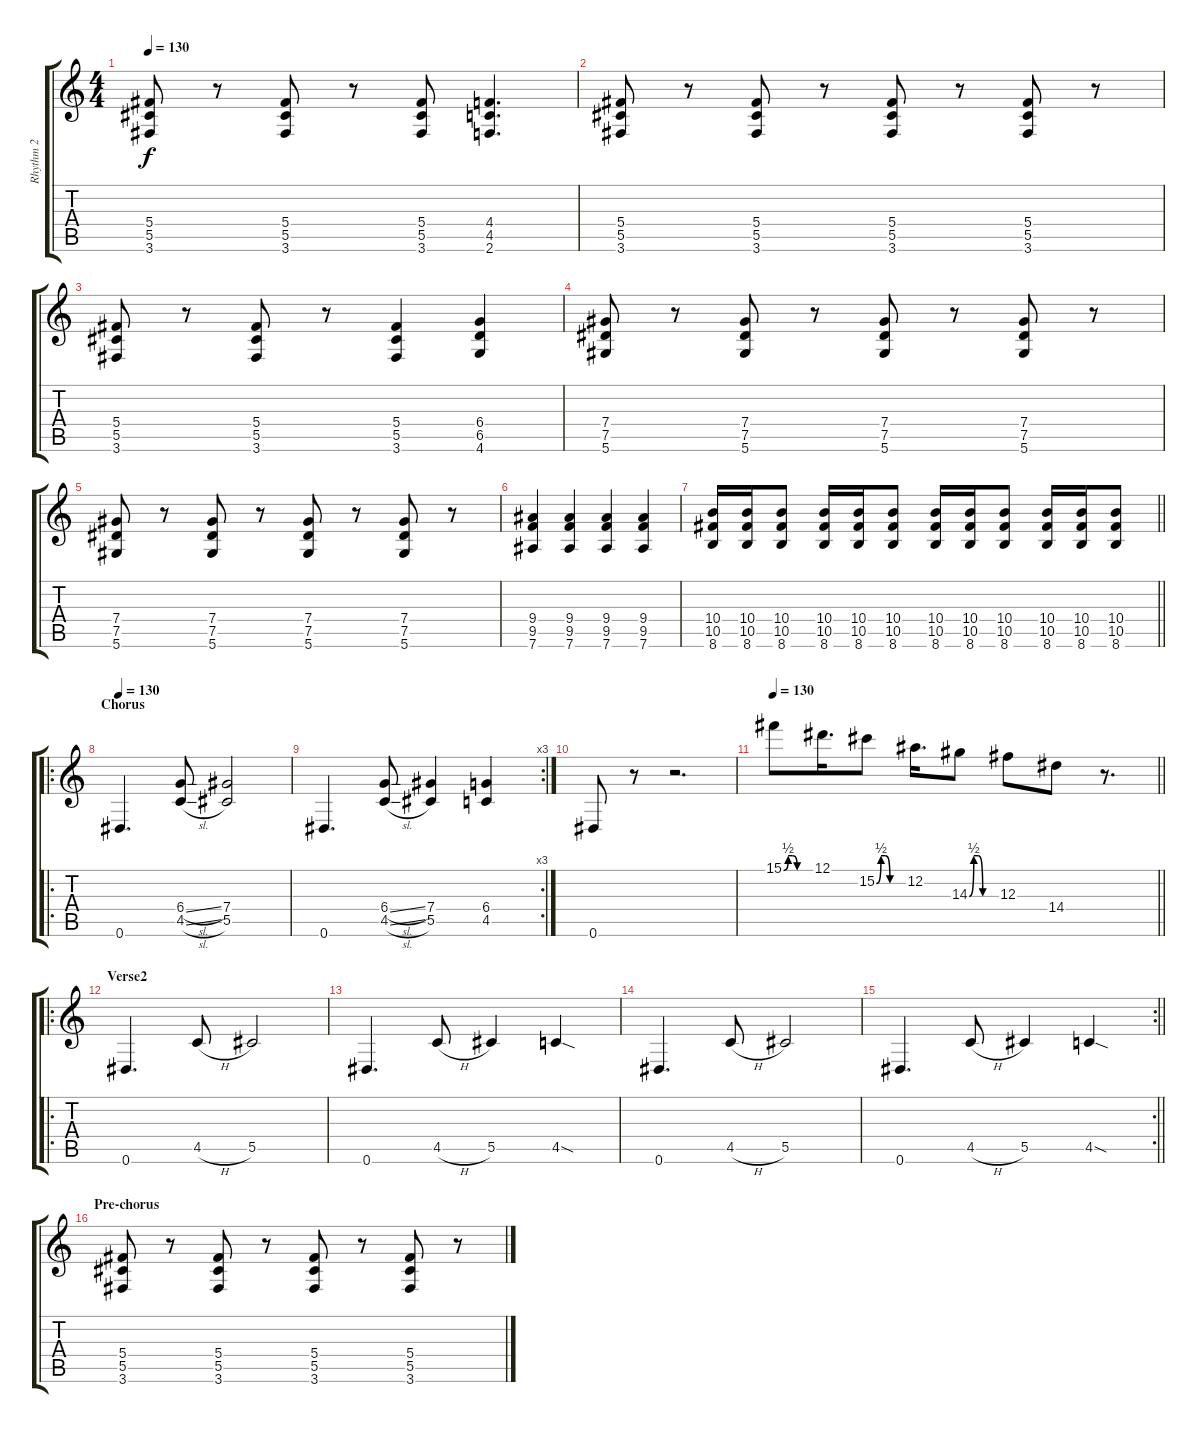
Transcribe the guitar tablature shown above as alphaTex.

\track ("Rhythm 2" "Rhythm 2") {instrument overdrivenguitar}
\staff {score tabs}
\tuning (Eb4 Bb3 Gb3 Db3 Ab2 Eb2) {hide}
\ts (4 4)
\tempo 130
\clef g2
\ks c
(5.4 5.5 3.6).8{dy f} r.8 (5.4 5.5 3.6).8 r.8 (5.4 5.5 3.6).8 (4.4 4.5 2.6).4{d} |
(5.4 5.5 3.6).8 r.8 (5.4 5.5 3.6).8 r.8 (5.4 5.5 3.6).8 r.8 (5.4 5.5 3.6).8 r.8 |
(5.4 5.5 3.6).8 r.8 (5.4 5.5 3.6).8 r.8 (5.4 5.5 3.6).4 (6.4 6.5 4.6).4 |
(7.4 7.5 5.6).8 r.8 (7.4 7.5 5.6).8 r.8 (7.4 7.5 5.6).8 r.8 (7.4 7.5 5.6).8 r.8 |
(7.4 7.5 5.6).8 r.8 (7.4 7.5 5.6).8 r.8 (7.4 7.5 5.6).8 r.8 (7.4 7.5 5.6).8 r.8 |
(9.4 9.5 7.6).4 (9.4 9.5 7.6).4 (9.4 9.5 7.6).4 (9.4 9.5 7.6).4 |
\barLineRight lightlight
(10.4 10.5 8.6).16 (10.4 10.5 8.6).16 (10.4 10.5 8.6).8 (10.4 10.5 8.6).16 (10.4 10.5 8.6).16 (10.4 10.5 8.6).8 (10.4 10.5 8.6).16 (10.4 10.5 8.6).16 (10.4 10.5 8.6).8 (10.4 10.5 8.6).16 (10.4 10.5 8.6).16 (10.4 10.5 8.6).8 |
\ro
\section ("" "Chorus")
\tempo 130
0.6.4{d instrument overdrivenguitar} (6.4{sl} 4.5{sl}).8 (7.4 5.5).2 |
\rc 3
0.6.4{d} (6.4{sl} 4.5{sl}).8 (7.4 5.5).4 (6.4 4.5).4 |
0.6.8 r.8 r.2{d} |
\tempo 130
\barLineRight lightlight
15.1{be (custom 0 0 10 2 20 2 30 0 60 0)}.8{instrument distortionguitar} 12.1.16{d} 15.2{be (custom 0 0 10 2 20 2 30 0 60 0)}.8 12.2.16{d} 14.3{be (custom 0 0 10 2 20 2 30 0 60 0)}.8 12.3.8 14.4.8 r.8{d} |
\ro
\section ("" "Verse2")
0.6.4{d instrument overdrivenguitar} 4.5{h}.8 5.5.2 |
0.6.4{d} 4.5{h}.8 5.5.4 4.5{sod}.4 |
0.6.4{d} 4.5{h}.8 5.5.2 |
\rc 2
\barLineRight lightlight
0.6.4{d} 4.5{h}.8 5.5.4 4.5{sod}.4 |
\section ("" "Pre-chorus")
(5.4 5.5 3.6).8 r.8 (5.4 5.5 3.6).8 r.8 (5.4 5.5 3.6).8 r.8 (5.4 5.5 3.6).8 r.8
